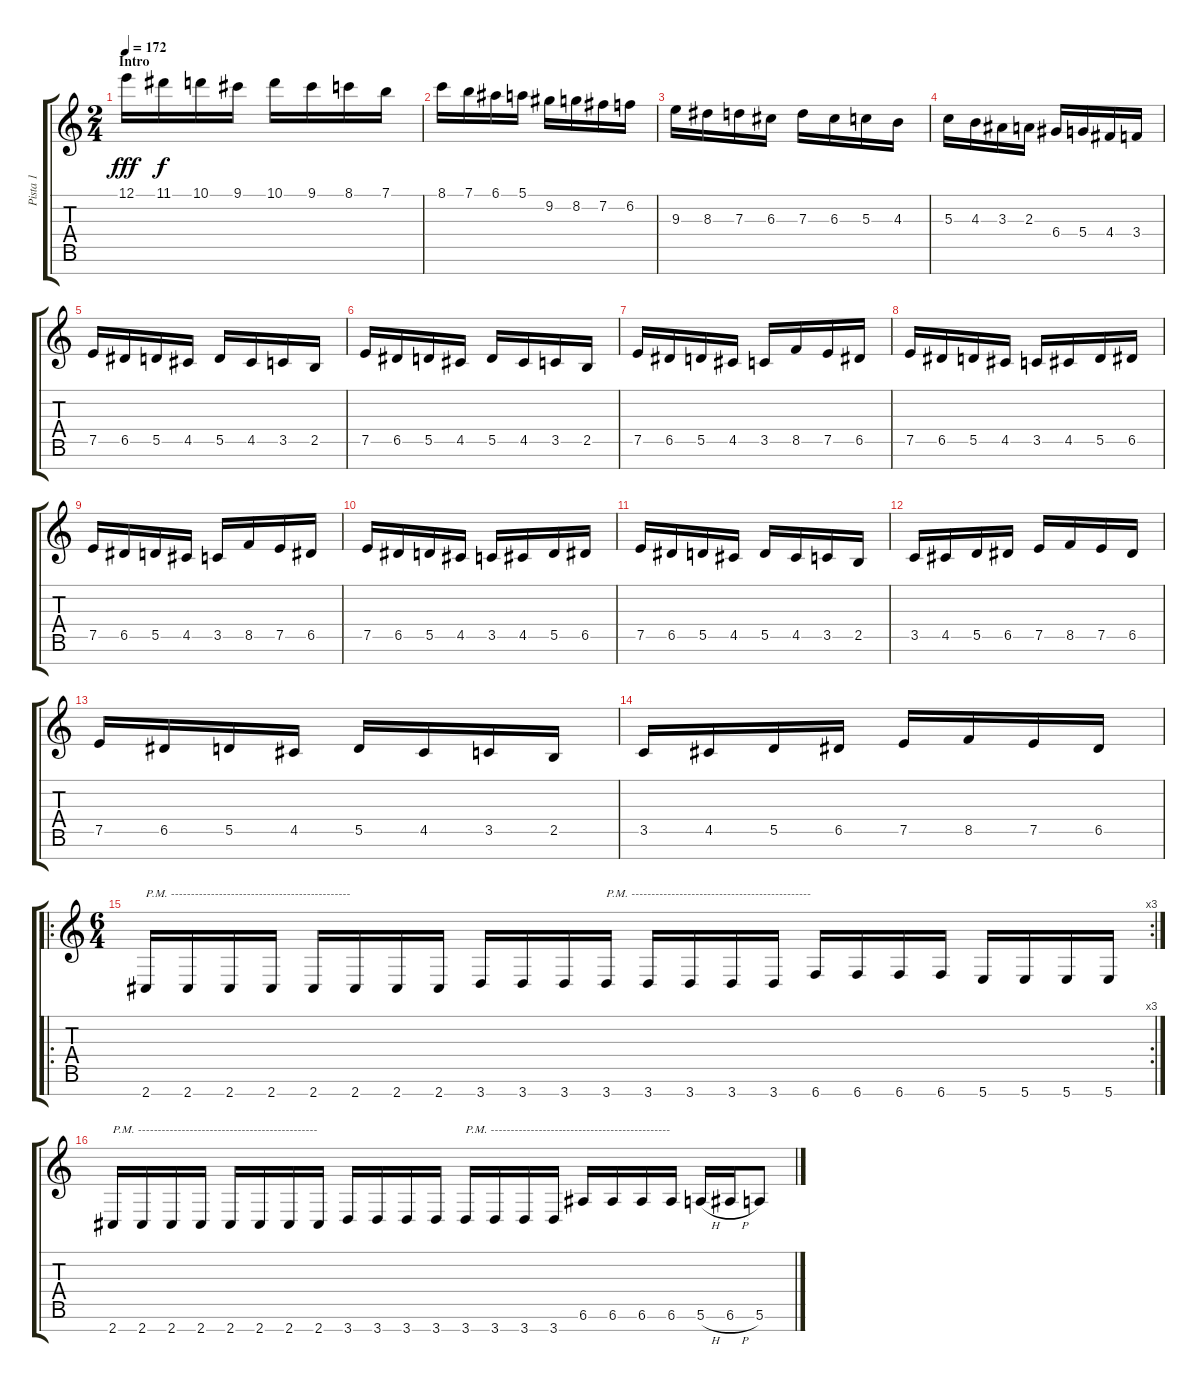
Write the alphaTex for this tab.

\track ("Pista 1" "Pista 1") {instrument distortionguitar}
\staff {score tabs}
\tuning (E4 B3 G3 D3 A2 E2 B1) {hide}
\ts (2 4)
\section ("" "Intro")
\tempo 172
\clef g2
\ks c
12.1.16{dy fff instrument distortionguitar} 11.1.16{dy f} 10.1.16 9.1.16 10.1.16 9.1.16 8.1.16 7.1.16 |
8.1.16 7.1.16 6.1.16 5.1.16 9.2.16 8.2.16 7.2.16 6.2.16 |
9.3.16 8.3.16 7.3.16 6.3.16 7.3.16 6.3.16 5.3.16 4.3.16 |
5.3.16 4.3.16 3.3.16 2.3.16 6.4.16 5.4.16 4.4.16 3.4.16 |
7.5.16 6.5.16 5.5.16 4.5.16 5.5.16 4.5.16 3.5.16 2.5.16 |
7.5.16 6.5.16 5.5.16 4.5.16 5.5.16 4.5.16 3.5.16 2.5.16 |
7.5.16 6.5.16 5.5.16 4.5.16 3.5.16 8.5.16 7.5.16 6.5.16 |
7.5.16 6.5.16 5.5.16 4.5.16 3.5.16 4.5.16 5.5.16 6.5.16 |
7.5.16 6.5.16 5.5.16 4.5.16 3.5.16 8.5.16 7.5.16 6.5.16 |
7.5.16 6.5.16 5.5.16 4.5.16 3.5.16 4.5.16 5.5.16 6.5.16 |
7.5.16 6.5.16 5.5.16 4.5.16 5.5.16 4.5.16 3.5.16 2.5.16 |
3.5.16 4.5.16 5.5.16 6.5.16 7.5.16 8.5.16 7.5.16 6.5.16 |
7.5.16 6.5.16 5.5.16 4.5.16 5.5.16 4.5.16 3.5.16 2.5.16 |
3.5.16 4.5.16 5.5.16 6.5.16 7.5.16 8.5.16 7.5.16 6.5.16 |
\ro
\rc 3
\ts (6 4)
2.7.16{txt "P.M. ---------------------------------------------"} 2.7.16 2.7.16 2.7.16 2.7.16 2.7.16 2.7.16 2.7.16 3.7.16 3.7.16 3.7.16 3.7.16{txt "P.M. ---------------------------------------------"} 3.7.16 3.7.16 3.7.16 3.7.16 6.7.16 6.7.16 6.7.16 6.7.16 5.7.16 5.7.16 5.7.16 5.7.16 |
2.7.16{txt "P.M. ---------------------------------------------"} 2.7.16 2.7.16 2.7.16 2.7.16 2.7.16 2.7.16 2.7.16 3.7.16 3.7.16 3.7.16 3.7.16 3.7.16{txt "P.M. ---------------------------------------------"} 3.7.16 3.7.16 3.7.16 6.6.16 6.6.16 6.6.16 6.6.16 5.6{h}.16 6.6{h}.16 5.6.8
